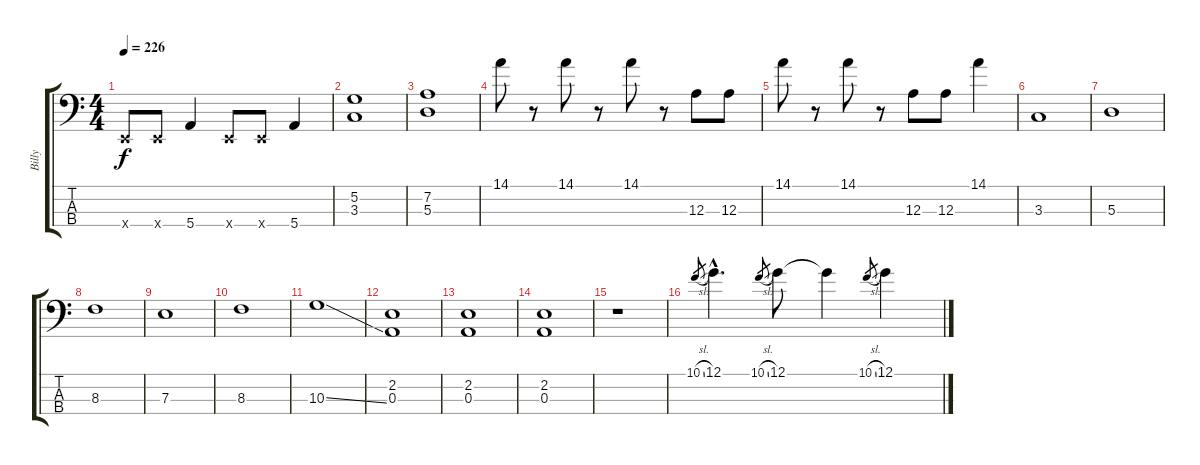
\track ("Billy" "Billy") {instrument electricbassfinger}
\staff {score tabs}
\tuning (G2 D2 A1 E1) {hide}
\ts (4 4)
\tempo 226
\clef f4
\ks c
0.4{x}.8{dy f} 0.4{x}.8 5.4.4 0.4{x}.8 0.4{x}.8 5.4.4 |
(5.2 3.3).1 |
(7.2 5.3).1 |
14.1.8 r.8 14.1.8 r.8 14.1.8 r.8 12.3.8 12.3.8 |
14.1.8 r.8 14.1.8 r.8 12.3.8 12.3.8 14.1.4 |
3.3.1 |
5.3.1 |
8.3.1 |
7.3.1 |
8.3.1 |
10.3{ss}.1 |
(2.2 0.3).1 |
(2.2 0.3).1 |
(2.2 0.3).1 |
r.1 |
10.1{sl}.8{gr} 12.1{hac}.4{d} 10.1{sl}.8{gr} 12.1.8 12.1{t}.4 10.1{sl}.8{gr} 12.1.4
